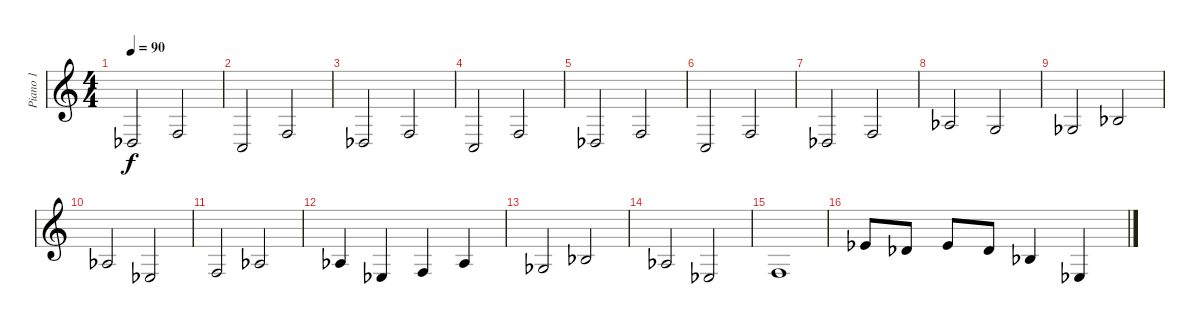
\track ("Piano 1" "Piano 1") {instrument acousticgrandpiano}
\staff {score}
\tuning (E4 B3 G3 D3 A2 E2) {hide}
\ts (4 4)
\tempo 90
\clef g2
\ks c
4.5{acc b}.2{dy f} 3.4.2 |
3.5.2 3.4.2 |
4.5{acc b}.2 3.4.2 |
3.5.2 3.4.2 |
4.5{acc b}.2 3.4.2 |
3.5.2 3.4.2 |
4.5{acc b}.2 3.4.2 |
1.3{acc b}.2 0.3.2 |
4.4{acc b}.2 3.3{acc b}.2 |
1.3{acc b}.2 1.4{acc b}.2 |
3.4.2 1.3{acc b}.2 |
1.3{acc b}.4 1.4{acc b}.4 3.4.4 1.3{acc b}.4 |
4.4{acc b}.2 3.3{acc b}.2 |
1.3{acc b}.2 1.4{acc b}.2 |
3.4.1 |
4.2{acc b}.8 2.2{acc b}.8 4.2{acc b}.8 2.2{acc b}.8 3.3{acc b}.4 1.4{acc b}.4
